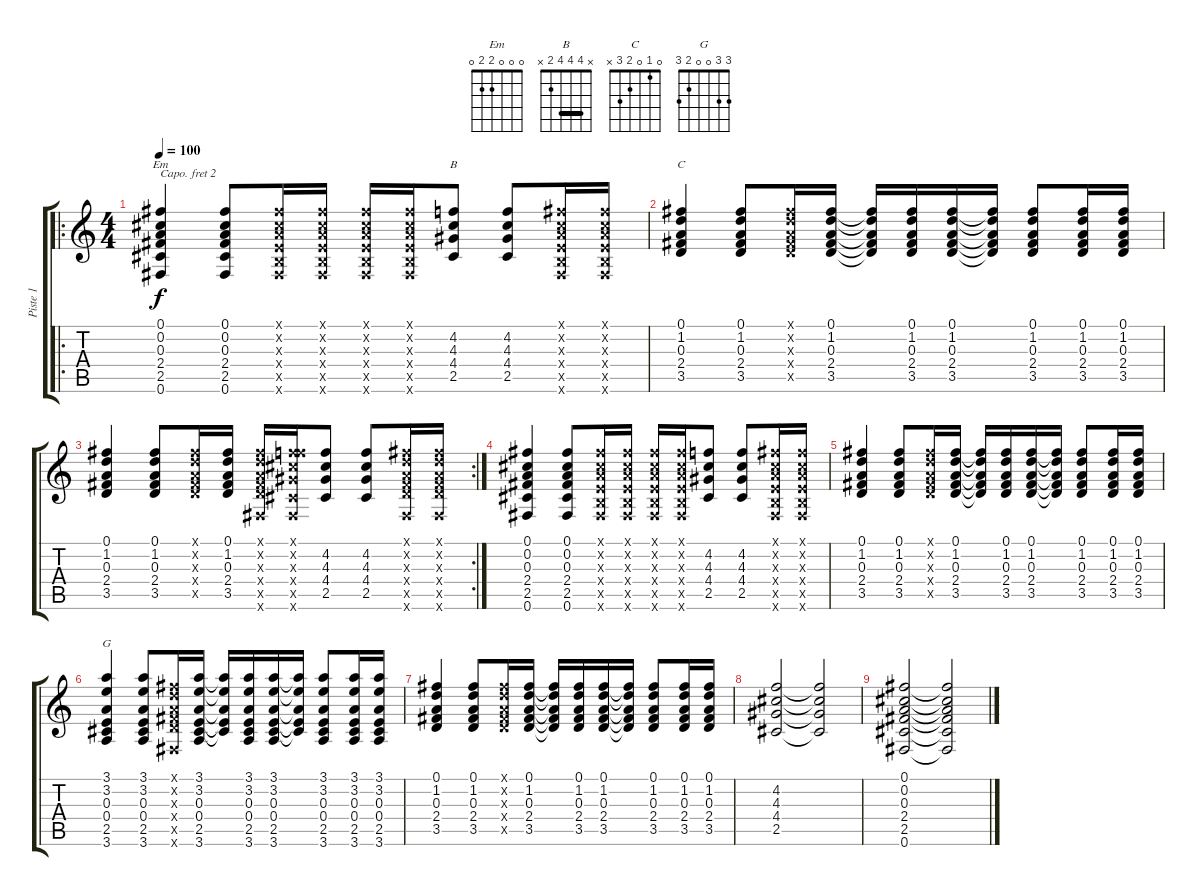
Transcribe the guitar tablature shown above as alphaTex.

\track ("Piste 1" "Piste 1") {instrument acousticguitarnylon}
\staff {score tabs}
\capo 2
\tuning (E4 B3 G3 D3 A2 E2) {hide}
\chord ("Em" 0 0 0 2 2 0)
\chord ("B" x 4 4 4 2 x) {barre 4}
\chord ("C" 0 1 0 2 3 x)
\chord ("G" 3 3 0 0 2 3)
\ro
\ts (4 4)
\tempo 100
\clef g2
\ks c
(0.1 0.2 0.3 2.4 2.5 0.6).4{ch "Em" dy f} (0.1 0.2 0.3 2.4 2.5 0.6).8 (0.1{x} 0.2{x} 0.3{x} 0.4{x} 0.5{x} 0.6{x}).16 (0.1{x} 0.2{x} 0.3{x} 0.4{x} 0.5{x} 0.6{x}).16 (0.1{x} 0.2{x} 0.3{x} 0.4{x} 0.5{x} 0.6{x}).16 (0.1{x} 0.2{x} 0.3{x} 0.4{x} 0.5{x} 0.6{x}).16 (4.2 4.3 4.4 2.5).8{ch "B"} (4.2 4.3 4.4 2.5).8 (0.1{x} 0.2{x} 0.3{x} 0.4{x} 0.5{x} 0.6{x}).16 (0.1{x} 0.2{x} 0.3{x} 0.4{x} 0.5{x} 0.6{x}).16 |
(0.1 1.2 0.3 2.4 3.5).4{ch "C"} (0.1 1.2 0.3 2.4 3.5).8 (0.1{x} 1.2{x} 0.3{x} 2.4{x} 3.5{x}).16 (0.1 1.2 0.3 2.4 3.5).16 (0.1{t} 1.2{t} 0.3{t} 2.4{t} 3.5{t}).16 (0.1 1.2 0.3 2.4 3.5).16 (0.1 1.2 0.3 2.4 3.5).16 (0.1{t} 1.2{t} 0.3{t} 2.4{t} 3.5{t}).16 (0.1 1.2 0.3 2.4 3.5).8 (0.1 1.2 0.3 2.4 3.5).16 (0.1 1.2 0.3 2.4 3.5).16 |
\rc 2
(0.1 1.2 0.3 2.4 3.5).4 (0.1 1.2 0.3 2.4 3.5).8 (0.1{x} 1.2{x} 0.3{x} 2.4{x} 3.5{x}).16 (0.1 1.2 0.3 2.4 3.5).16 (0.1{x} 1.2{x} 0.3{x} 2.4{x} 3.5{x} 0.6{x}).16 (0.1{x} 4.2{x} 4.3{x} 4.4{x} 2.5{x} 0.6{x}).16 (4.2 4.3 4.4 2.5).8 (4.2 4.3 4.4 2.5).8 (0.1{x} 1.2{x} 0.3{x} 2.4{x} 3.5{x} 0.6{x}).16 (0.1{x} 1.2{x} 0.3{x} 2.4{x} 3.5{x} 0.6{x}).16 |
(0.1 0.2 0.3 2.4 2.5 0.6).4 (0.1 0.2 0.3 2.4 2.5 0.6).8 (0.1{x} 0.2{x} 0.3{x} 0.4{x} 0.5{x} 0.6{x}).16 (0.1{x} 0.2{x} 0.3{x} 0.4{x} 0.5{x} 0.6{x}).16 (0.1{x} 0.2{x} 0.3{x} 0.4{x} 0.5{x} 0.6{x}).16 (0.1{x} 0.2{x} 0.3{x} 0.4{x} 0.5{x} 0.6{x}).16 (4.2 4.3 4.4 2.5).8 (4.2 4.3 4.4 2.5).8 (0.1{x} 0.2{x} 0.3{x} 0.4{x} 0.5{x} 0.6{x}).16 (0.1{x} 0.2{x} 0.3{x} 0.4{x} 0.5{x} 0.6{x}).16 |
(0.1 1.2 0.3 2.4 3.5).4 (0.1 1.2 0.3 2.4 3.5).8 (0.1{x} 1.2{x} 0.3{x} 2.4{x} 3.5{x}).16 (0.1 1.2 0.3 2.4 3.5).16 (0.1{t} 1.2{t} 0.3{t} 2.4{t} 3.5{t}).16 (0.1 1.2 0.3 2.4 3.5).16 (0.1 1.2 0.3 2.4 3.5).16 (0.1{t} 1.2{t} 0.3{t} 2.4{t} 3.5{t}).16 (0.1 1.2 0.3 2.4 3.5).8 (0.1 1.2 0.3 2.4 3.5).16 (0.1 1.2 0.3 2.4 3.5).16 |
(3.1 3.2 0.3 0.4 2.5 3.6).4{ch "G"} (3.1 3.2 0.3 0.4 2.5 3.6).8 (0.1{x} 1.2{x} 0.3{x} 2.4{x} 3.5{x} 0.6{x}).16 (3.1 3.2 0.3 0.4 2.5 3.6).16 (3.1{t} 3.2{t} 0.3{t} 0.4{t} 2.5{t}).16 (3.1 3.2 0.3 0.4 2.5 3.6).16 (3.1 3.2 0.3 0.4 2.5 3.6).16 (3.1{t} 3.2{t} 0.3{t} 0.4{t} 2.5{t}).16 (3.1 3.2 0.3 0.4 2.5 3.6).8 (3.1 3.2 0.3 0.4 2.5 3.6).16 (3.1 3.2 0.3 0.4 2.5 3.6).16 |
(0.1 1.2 0.3 2.4 3.5).4 (0.1 1.2 0.3 2.4 3.5).8 (0.1{x} 1.2{x} 0.3{x} 2.4{x} 3.5{x}).16 (0.1 1.2 0.3 2.4 3.5).16 (0.1{t} 1.2{t} 0.3{t} 2.4{t} 3.5{t}).16 (0.1 1.2 0.3 2.4 3.5).16 (0.1 1.2 0.3 2.4 3.5).16 (0.1{t} 1.2{t} 0.3{t} 2.4{t} 3.5{t}).16 (0.1 1.2 0.3 2.4 3.5).8 (0.1 1.2 0.3 2.4 3.5).16 (0.1 1.2 0.3 2.4 3.5).16 |
(4.2 4.3 4.4 2.5).2 (4.2{t} 4.3{t} 4.4{t} 2.5{t}).2 |
(0.1 0.2 0.3 2.4 2.5 0.6).2 (0.1{t} 0.2{t} 0.3{t} 2.4{t} 2.5{t} 0.6{t}).2
